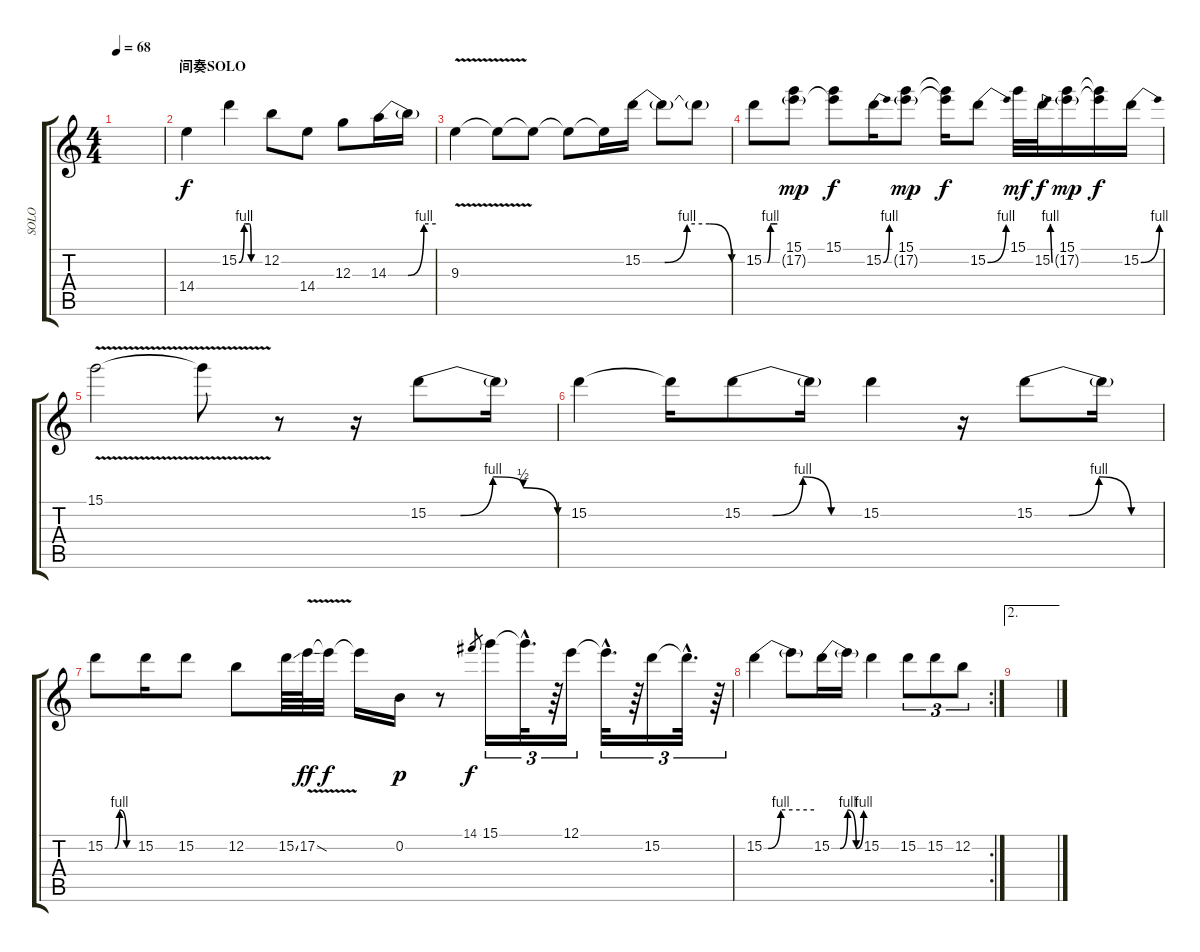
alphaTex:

\track ("SOLO" "SOLO") {instrument distortionguitar}
\staff {score tabs}
\tuning (E4 B3 G3 D3 A2 E2) {hide}
\ts (4 4)
\tempo 68
\clef g2
\ks c
|
\section ("" "间奏SOLO")
14.4.4 15.2{be (custom 0 0 15 4 20 4 30 4 35 0 60 0)}.4 12.2.8 14.4.8 12.3.8 14.3{be (custom 0 0 25 0 45 4 60 4)}.16 14.3{t}.16 |
9.3{v}.4 9.3{t}.8 9.3{t}.8 9.3{t}.8 9.3{t}.16 15.2{be (custom 0 0 15 0 30 4 45 4 60 0)}.16 15.2{t}.8 15.2{t}.8 |
15.2{be (custom 0 0 16 0 30 4 60 4)}.8 (15.1 17.2{g}).8{dy mp} (15.1 17.2{t}).8{dy f} 15.2{be (bend 0 0 60 4)}.16 (15.1 17.2{g}).8{dy mp} (15.1{t} 17.2{t}).16{dy f} 15.2{be (bend 0 0 60 4)}.8 15.1.32{dy mf} 15.2{be (bend 0 0 60 4)}.32{dy f} (15.1 17.2{g}).16{dy mp} (15.1{t} 17.2{t}).16{dy f} 15.2{be (bend 0 0 60 4)}.16 |
15.1{v}.2 15.1{t}.8 r.8 r.16 15.2{be (custom 0 0 15 0 30 4 44 2 60 0)}.8 15.2{t}.16 |
15.2.4 15.2{t}.16 15.2{be (custom 0 0 15 0 30 4 44 0 60 0)}.8 15.2{t}.16 15.2.4 r.16 15.2{be (custom 0 0 16 0 30 4 45 0 60 0)}.8 15.2{t}.16 |
15.2{be (custom 0 0 15 0 20 0 30 4 45 0 60 0)}.8 15.2.16 15.2.8 12.2.8 15.2{ss}.64 17.2{v ss}.64{dy ff} 17.2{t}.32{dy f} 17.2{t}.16 0.2.16{dy p} r.8 14.1.8{gr dy f} 15.1.16{tu (3 2)} 15.1{hac t}.32{d tu (3 2)} r.64{tu (3 2)} 12.1.16{tu (3 2)} 12.1{hac t}.32{d tu (3 2)} r.64{tu (3 2)} 15.2.16{tu (3 2)} 15.2{hac t}.32{d tu (3 2)} r.64{tu (3 2)} |
\rc 2
15.2{be (custom 0 0 5 0 20 4 60 4)}.4 15.2{t}.8 15.2{be (custom 0 0 16 0 30 4 46 0 60 4)}.16 15.2{t}.16 15.2.4 15.2.8{tu (3 2)} 15.2.8{tu (3 2)} 12.2.8{tu (3 2)} |
\ae 2
